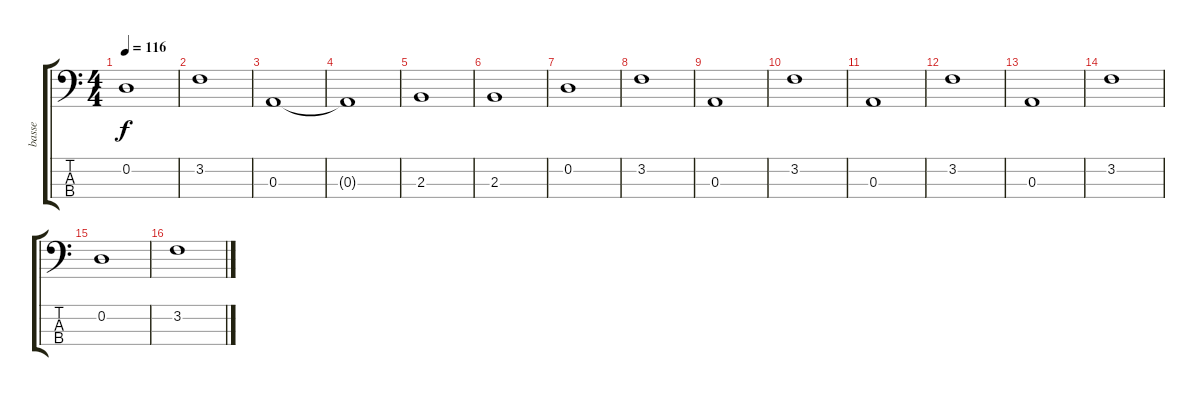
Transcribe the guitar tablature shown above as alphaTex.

\track ("basse" "basse") {instrument electricbassfinger}
\staff {score tabs}
\tuning (G2 D2 A1 E1) {hide}
\ts (4 4)
\tempo 116
\clef f4
\ks c
0.2.1{dy f} |
3.2.1 |
0.3.1 |
0.3{t}.1 |
2.3.1 |
2.3.1 |
0.2.1 |
3.2.1 |
0.3.1 |
3.2.1 |
0.3.1 |
3.2.1 |
0.3.1 |
3.2.1 |
0.2.1 |
3.2.1
